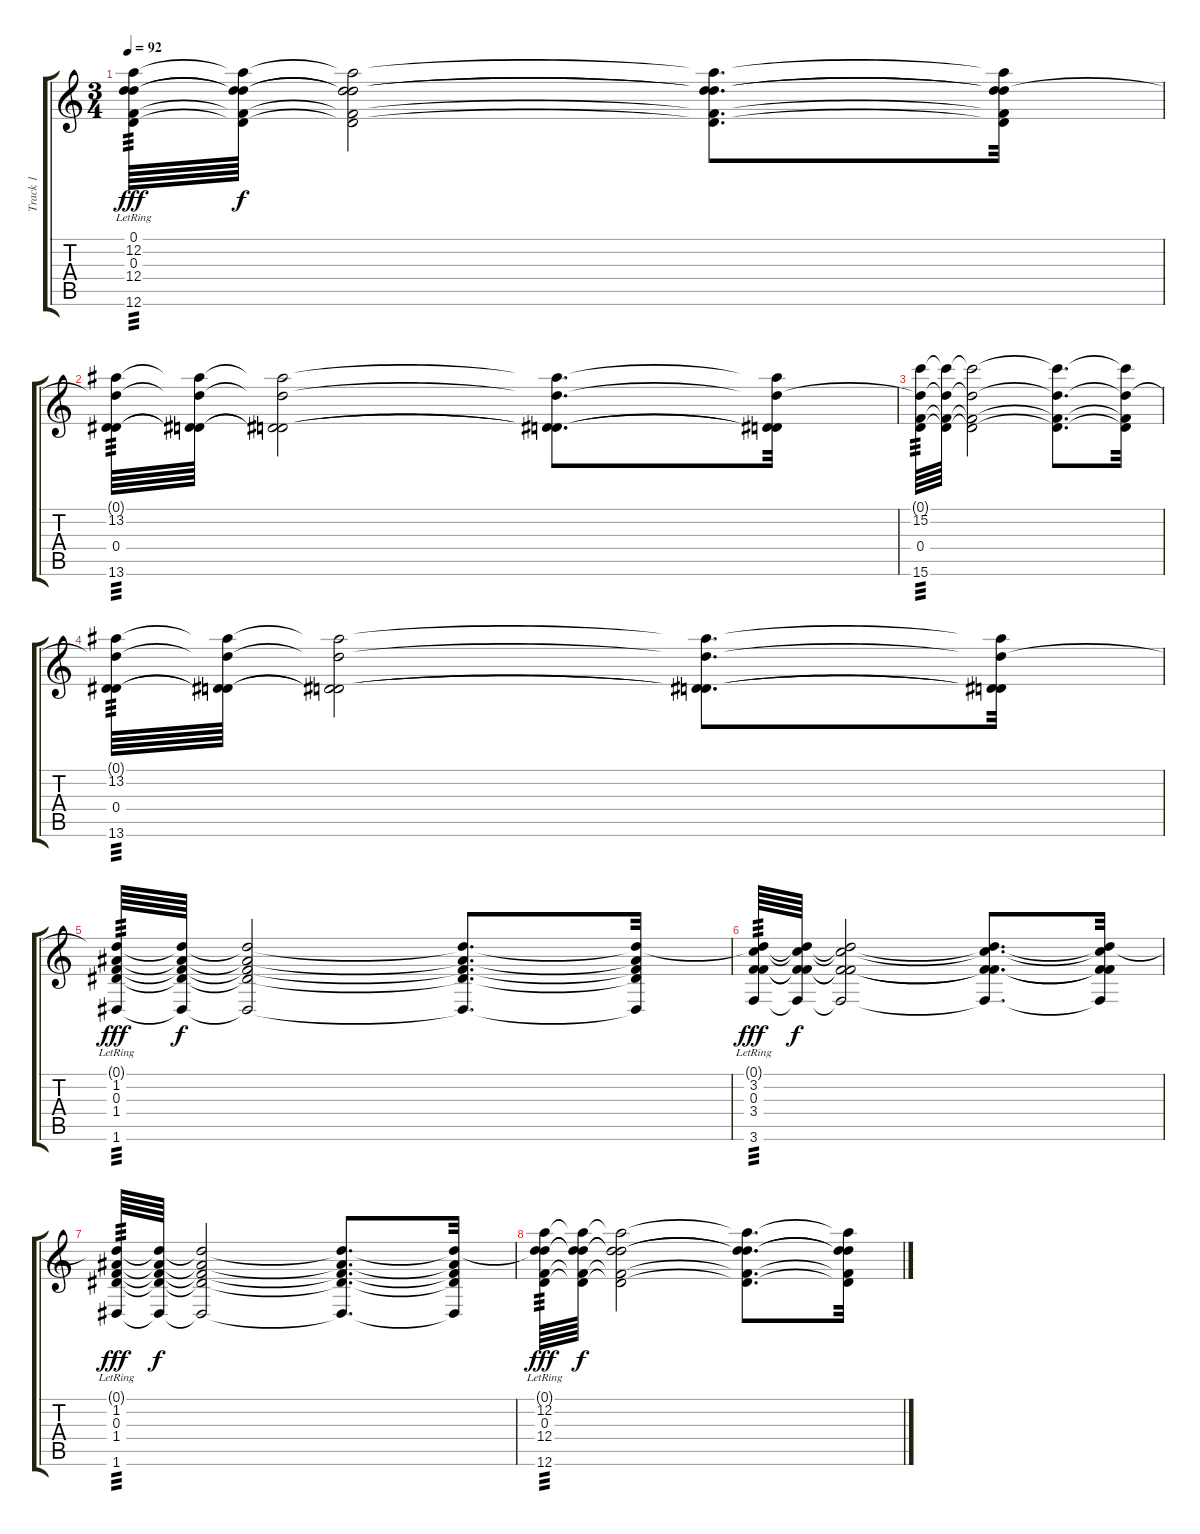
\track ("Track 1" "Track 1") {instrument acousticguitarsteel}
\staff {score tabs}
\tuning (D4 A3 F3 D3 Bb2 D2) {hide}
\ts (3 4)
\tempo 92
\clef g2
\ks c
(0.1{t} 12.2 0.3 12.4 12.6{lr}).64{tp 3 dy fff} (0.1{t} 12.2{t} 0.3{t} 12.4{t} 12.6{t}).64{dy f} (0.1{t} 12.2{t} 0.3{t} 12.4{t} 12.6{t}).2 (0.1{t} 12.2{t} 0.3{t} 12.4{t} 12.6{t}).8{d} (0.1{t} 12.2{t} 0.3{t} 12.4{t} 12.6{t}).32 |
(0.1{t} 13.2 0.4 13.6).64{tp 3} (0.1{t} 13.2{t} 0.4{t} 13.6{t}).64 (0.1{t} 13.2{t} 0.4{t} 13.6{t}).2 (0.1{t} 13.2{t} 0.4{t} 13.6{t}).8{d} (0.1{t} 13.2{t} 0.4{t} 13.6{t}).32 |
(0.1{t} 15.2 0.4 15.6).64{tp 3} (0.1{t} 15.2{t} 0.4{t} 15.6{t}).64 (0.1{t} 15.2{t} 0.4{t} 15.6{t}).2 (0.1{t} 15.2{t} 0.4{t} 15.6{t}).8{d} (0.1{t} 15.2{t} 0.4{t} 15.6{t}).32 |
(0.1{t} 13.2 0.4 13.6).64{tp 3} (0.1{t} 13.2{t} 0.4{t} 13.6{t}).64 (0.1{t} 13.2{t} 0.4{t} 13.6{t}).2 (0.1{t} 13.2{t} 0.4{t} 13.6{t}).8{d} (0.1{t} 13.2{t} 0.4{t} 13.6{t}).32 |
(0.1{t} 1.2 0.3 1.4 1.6{lr}).64{tp 3 dy fff} (0.1{t} 1.2{t} 0.3{t} 1.4{t} 1.6{t}).64{dy f} (0.1{t} 1.2{t} 0.3{t} 1.4{t} 1.6{t}).2 (0.1{t} 1.2{t} 0.3{t} 1.4{t} 1.6{t}).8{d} (0.1{t} 1.2{t} 0.3{t} 1.4{t} 1.6{t}).32 |
(0.1{t} 3.2 0.3 3.4 3.6{lr}).64{tp 3 dy fff} (0.1{t} 3.2{t} 0.3{t} 3.4{t} 3.6{t}).64{dy f} (0.1{t} 3.2{t} 0.3{t} 3.4{t} 3.6{t}).2 (0.1{t} 3.2{t} 0.3{t} 3.4{t} 3.6{t}).8{d} (0.1{t} 3.2{t} 0.3{t} 3.4{t} 3.6{t}).32 |
(0.1{t} 1.2 0.3 1.4 1.6{lr}).64{tp 3 dy fff} (0.1{t} 1.2{t} 0.3{t} 1.4{t} 1.6{t}).64{dy f} (0.1{t} 1.2{t} 0.3{t} 1.4{t} 1.6{t}).2 (0.1{t} 1.2{t} 0.3{t} 1.4{t} 1.6{t}).8{d} (0.1{t} 1.2{t} 0.3{t} 1.4{t} 1.6{t}).32 |
(0.1{t} 12.2 0.3 12.4 12.6{lr}).64{tp 3 dy fff} (0.1{t} 12.2{t} 0.3{t} 12.4{t} 12.6{t}).64{dy f} (0.1{t} 12.2{t} 0.3{t} 12.4{t} 12.6{t}).2 (0.1{t} 12.2{t} 0.3{t} 12.4{t} 12.6{t}).8{d} (0.1{t} 12.2{t} 0.3{t} 12.4{t} 12.6{t}).32
